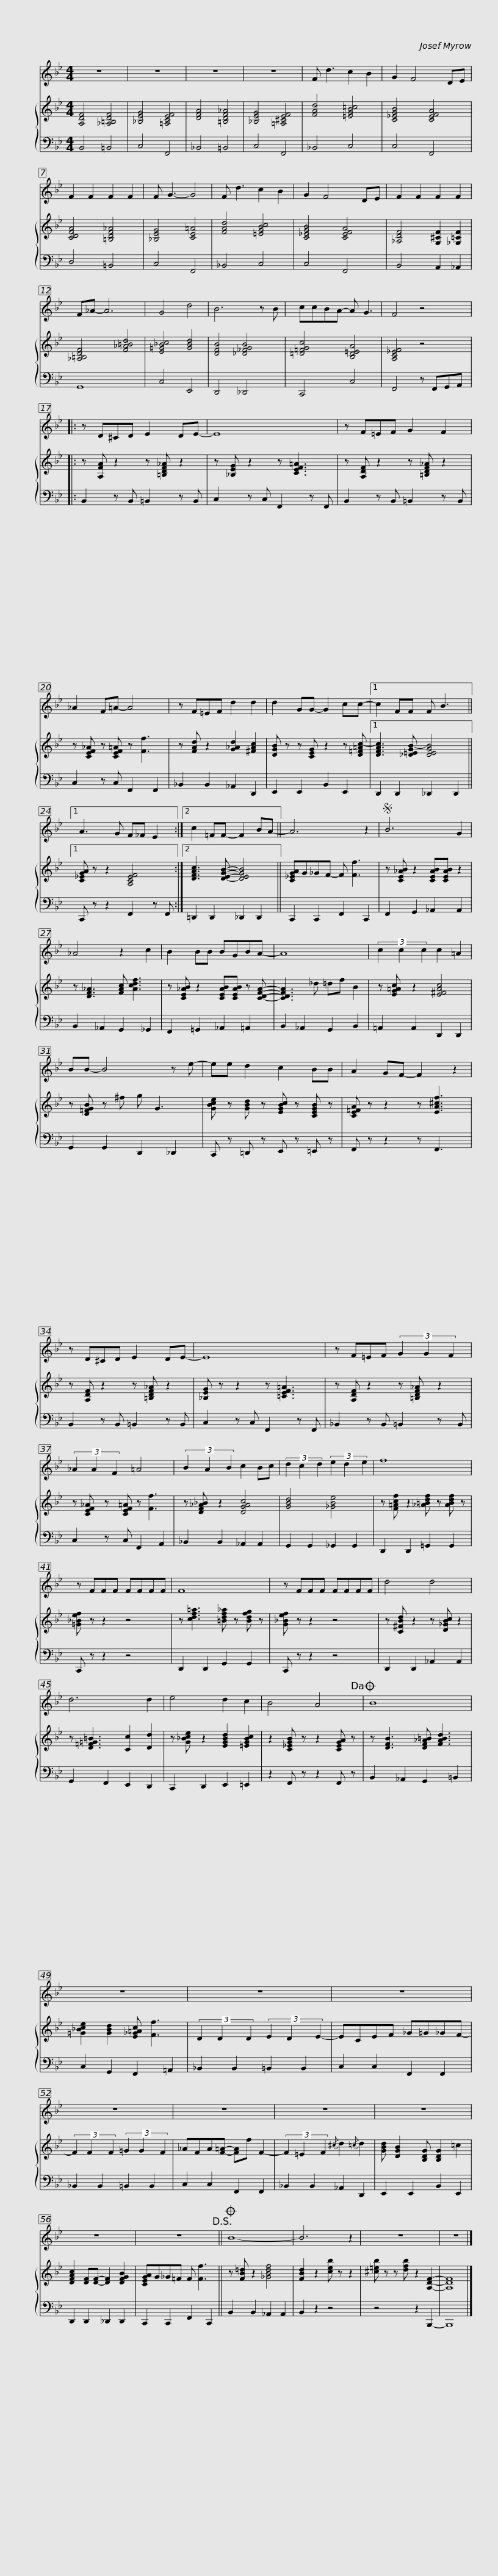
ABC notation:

X:1
%%score 1 { 2 | 3 }
L:1/8
M:4/4
I:linebreak $
K:Bb
V:1 treble
V:2 treble
V:3 bass
V:1
 z8 | z8 | z8 | z8 | F d3 c2 B2 | %5
 G2 F4 DE | F2 F2 F2 F2 | F G3- G4 |$ F d3 c2 B2 | G2 F4 DE | %10
 F2 F2 F2 F2 | F_A- A6 | G4 d4 | B6 z B | ccBA- A G3 |$ %15
 F4 z4 |: z D^CD E2 DE- | E8 | z F=EF G2 F2 |$ _A2 F=A- A4 | %20
 z F=EF d2 d2 | d2 GG- G2 cc- |1 c2 FF F B3 ||1$ A3 G F_F E2 :|2 c2 =FF- F2 BA- || %25
 A6 z2 |S B6 G2 |$ _A4 z2 c2 | B2 BB BGBA- | A8 | %30
 (3c2 c2 c2 c2 =A2 | BB- B4 z e- |$ ee d2 c2 BB | A2 GF- F2 z2 | z D^CD E2 DE- | %35
 E8 |$ z F=EF (3G2 G2 F2 | (3_A2 A2 F2 =A4 | (3B2 A2 B2 c2 Bc | (3d2 c2 d2 (3e2 d2 e2 |$ %40
 f8 | z FFF FFFF | F8 | z FFF FFFF | d4 d4 |$ %45
 d6 d2 | e4 d2 c2 | B4 A4!dacoda! | B8 | z8 |$ %50
 z8 | z8 | z8 | z8 | z8 |$ %55
 z8 | z8 | z8!D.S.! ||$O B8- | B6 z2 | %60
 z8 | z8 |] %62
V:2
 [A,DF]4 [_A,=B,DF]4 | [_B,EG]4 [=A,CEF]4 | [DFA]4 [=B,DF_A]4 | [_B,EG]4 [=A,^CEF]4 | [FAd]4 [=EGB=c]4 | %5
 [C_EGB]4 [CEFA]4 | [CDFA]4 [=B,DF_A]4 | [_B,EG]4 [CE=A]4 |$ [FAd]4 [=EGBc]4 | [C_EGB]4 [CEFA]4 | %10
 [_A,DF]4 [G,^CF]2 [_G,=CF]2 | [_A,=B,DF]4 [F_A=Bd]4 | [E=G_Bc]4 [GBd]4 | [DFB]4 [_D_FGB]4 | [=D=FGc]4 [B,D=EA]4 |$ %15
 [A,C_EF]4 z4 |: z [A,FA] z2 z [=B,DF_A] z2 | z [_B,EG] z2 z [CEF=A]3 | z [A,DF] z2 z [=B,DF_A] z2 |$ z [CEF_A] z [CEF=A] z [Ff]3 | %20
 z [FAd] z2 [G_Ad]2 [^FAc]2 | [DGB] z z [CEG] z2 z [D=F=Ac-] |1 [DFAc]3 [_D=EGB-] [DEGB]4 ||1$ [C_EGA] z z2 [A,CEF]4 :|2 [DFAc]3 [DEGB]- [DEGB]4 || %25
 [C_EGA]G_GF- F [Ff]3 | z [CE_AB] z2 [CEAB][CEAB] z2 |$ z [DF_A]3 [FAc] [Acdf]3 | z [CE_AB] z2 [CEAB][CEAB] z [CDFA]- | [CDFA]3 _d =df B2 | %30
 z [EG=Ac] z2 [E^FAc]4 | z [D=FGB] z ^f g G3 |$ [GBce] z [GBd] z [EGBc] z [CEGB] z | [CE=FA] z z2 z [EA^cf]3 | z [A,DF] z2 z [=B,DF_A] z2 | %35
 [_B,EG] z z2 z [=CEF=A]3 |$ z [A,DF] z2 z [=B,DF_A] z2 | z [CEF_A] z [CEF=A] z [Ff]3 | z [DF_A_B] z2 [DGAc]4 | [GBd]4 [_GBe]4 |$ %40
 z [F=Acf] z2 [_A=Bdf] z [ABdf] z | [=G_Bef] z z2 z4 | z [cdf=a]3 [=Bdf_a] z [Bdfg] z | [G_Bef] z z2 z4 | z [C^FBd] z2 z [D_GBc] z2 |$ %45
 z [D=F=G=B]3 [Cc]2 [Dd]2 | z [G_Bce] z2 [EGBd]2 [=EGBc]2 | z2 [C_EGB] z z2 [CEGA] z | z [DFB]3 [DF_A=B] [FABd]3 | [=G_Bce]2 [GBd]2 [E_G=Ac] [Ff]3 |$ %50
 (3D2 D2 D2 (3E2 D2 E2- | ECEF _G=G_GF- | (3F2 F2 F2 (3=G2 G2 F2 | _AFA[F=A]- [FA]f F2- | (3F2 =E2 F2{/^c} d2{/=c} d2 |$ %55
 [GBd] [DGB]2 [B,DG] [B,DG]2 =c2 | [DFAc]2 [DF][DF]- [DF]2 [DFGB]2 | [CEGA]G_G=F F [Ff]3 ||$ z [FB=d] z2 [_GBdf]4 | [FBd]2 z2 [ceb] z z2 | %60
 [^c=eb] z z [dfb] z2 [A,DF]2- | [A,DF]8 |] %62
V:3
 B,,4 =B,,4 | C,4 F,,4 | _B,,4 =B,,4 | C,4 F,,4 | _B,,4 C,4 | %5
 C,4 F,,4 | D,4 =B,,4 | C,4 F,,4 |$ _B,,4 C,4 | C,4 F,,4 | %10
 B,,4 A,,2 _A,,2 | G,,8 | C,4 E,,4 | D,,4 _D,,4 | C,,4 C,4 |$ %15
 F,,4 z F,,G,,A,, |: B,,2 z B,, =B,,2 z B,, | C,2 z C, F,,2 z F,, | B,,2 z B,, =B,,2 z B,, |$ C,2 z C, F,,2 F,,2 | %20
 _B,,2 B,,2 _A,,2 D,,2 | E,,2 E,,2 B,,2 E,,2 |1 D,,2 D,,2 _D,,2 D,,2 ||1$ C,, z z2 F,,2 z F,, :|2 =D,,2 D,,2 _D,,2 D,,2 || %25
 C,,2 C,,2 F,,2 C,,2 | F,,2 G,,2 _A,,2 A,,2 |$ B,,2 _A,,2 G,,2 _G,,2 | F,,2 =G,,2 _A,,2 =A,,2 | B,,2 _A,,2 G,,2 B,,2 | %30
 =A,,2 A,,2 D,,2 D,,2 | G,,2 G,,2 D,,2 _D,,2 |$ C,, z =D,, z E,, z =E,, z | F,, z z2 z F,,3 | B,,2 z B,, =B,,2 z B,, | %35
 C,2 z C, F,,2 z F,, |$ _B,,2 z B,, =B,,2 z B,, | C,2 z C, F,,2 A,,2 | _B,,2 B,,2 _A,,2 A,,2 | G,,2 G,,2 _G,,2 G,,2 |$ %40
 D,,2 D,,2 =G,,2 G,,2 | C,, z z2 z4 | D,,2 D,,2 G,,2 G,,2 | C,, z z2 z4 | D,,2 D,,2 _A,,2 A,,2 |$ %45
 G,,2 F,,2 E,,2 D,,2 | C,,2 D,,2 E,,2 =E,,2 | z2 F,, z z2 F,, z | B,,2 _A,,2 G,,2 =B,,2 | C,2 G,,2 F,,2 =A,,2 |$ %50
 _B,,2 B,,2 =B,,2 B,,2 | C,2 C,2 F,,2 F,,2 | _B,,2 B,,2 =B,,2 B,,2 | C,2 C,2 F,,2 F,,2 | _B,,2 B,,2 _A,,2 D,,2 |$ %55
 E,,2 E,,2 B,,2 E,,2 | D,,2 D,,2 _D,,2 D,,2 | C,,2 C,,2 F,,2 C,,2 ||$ B,,2 B,,2 _A,,2 A,,2 | B,,2 z2 z4 | %60
 z4 z2 B,,,2- | B,,,8 |] %62
